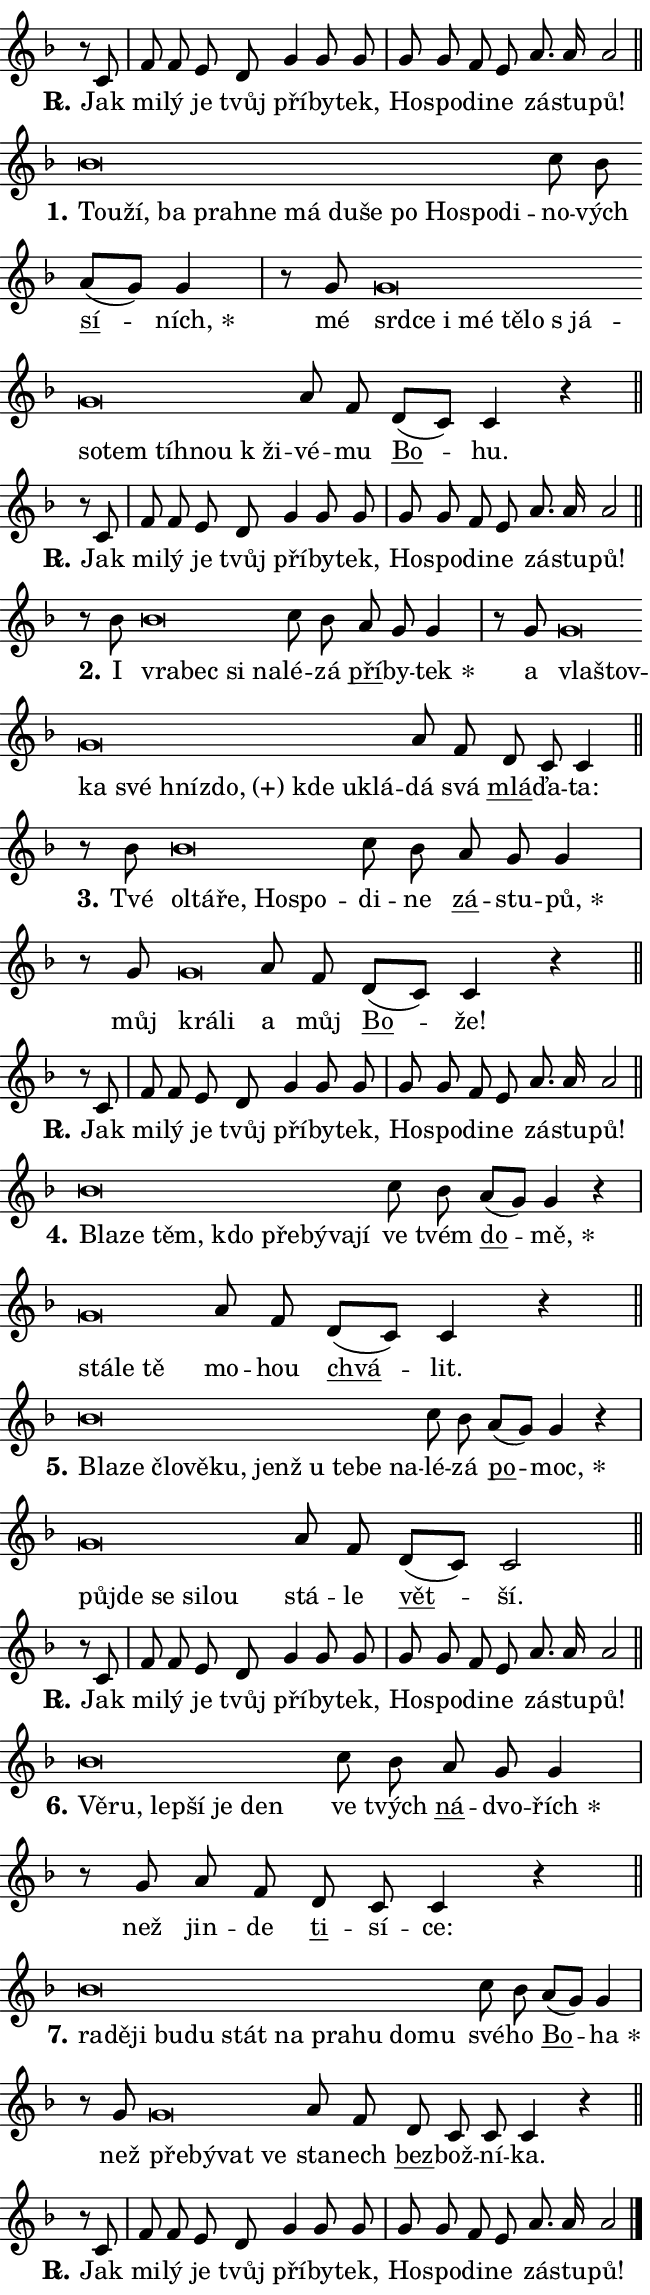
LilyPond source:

\version "2.24.0"
\header { tagline = "" }
\paper {
  indent = 0\cm
  top-margin = 0\cm
  right-margin = 0.13\cm % to fit lyric hyphens
  bottom-margin = 0\cm
  left-margin = 0\cm
  paper-width = 11\cm
  page-breaking = #ly:one-page-breaking
  system-system-spacing.basic-distance = #11
  score-system-spacing.basic-distance = #11
  ragged-last = ##f
}


%% Author: Thomas Morley
%% https://lists.gnu.org/archive/html/lilypond-user/2020-05/msg00002.html
#(define (line-position grob)
"Returns position of @var[grob} in current system:
   @code{'start}, if at first time-step
   @code{'end}, if at last time-step
   @code{'middle} otherwise
"
  (let* ((col (ly:item-get-column grob))
         (ln (ly:grob-object col 'left-neighbor))
         (rn (ly:grob-object col 'right-neighbor))
         (col-to-check-left (if (ly:grob? ln) ln col))
         (col-to-check-right (if (ly:grob? rn) rn col))
         (break-dir-left
           (and
             (ly:grob-property col-to-check-left 'non-musical #f)
             (ly:item-break-dir col-to-check-left)))
         (break-dir-right
           (and
             (ly:grob-property col-to-check-right 'non-musical #f)
             (ly:item-break-dir col-to-check-right))))
        (cond ((eqv? 1 break-dir-left) 'start)
              ((eqv? -1 break-dir-right) 'end)
              (else 'middle))))

#(define (tranparent-at-line-position vctor)
  (lambda (grob)
  "Relying on @code{line-position} select the relevant enry from @var{vctor}.
Used to determine transparency,"
    (case (line-position grob)
      ((end) (not (vector-ref vctor 0)))
      ((middle) (not (vector-ref vctor 1)))
      ((start) (not (vector-ref vctor 2))))))

noteHeadBreakVisibility =
#(define-music-function (break-visibility)(vector?)
"Makes @code{NoteHead}s transparent relying on @var{break-visibility}"
#{
  \override NoteHead.transparent =
    #(tranparent-at-line-position break-visibility)
#})

#(define delete-ledgers-for-transparent-note-heads
  (lambda (grob)
    "Reads whether a @code{NoteHead} is transparent.
If so this @code{NoteHead} is removed from @code{'note-heads} from
@var{grob}, which is supposed to be @code{LedgerLineSpanner}.
As a result ledgers are not printed for this @code{NoteHead}"
    (let* ((nhds-array (ly:grob-object grob 'note-heads))
           (nhds-list
             (if (ly:grob-array? nhds-array)
                 (ly:grob-array->list nhds-array)
                 '()))
           ;; Relies on the transparent-property being done before
           ;; Staff.LedgerLineSpanner.after-line-breaking is executed.
           ;; This is fragile ...
           (to-keep
             (remove
               (lambda (nhd)
                 (ly:grob-property nhd 'transparent #f))
               nhds-list)))
      ;; TODO find a better method to iterate over grob-arrays, similiar
      ;; to filter/remove etc for lists
      ;; For now rebuilt from scratch
      (set! (ly:grob-object grob 'note-heads)  '())
      (for-each
        (lambda (nhd)
          (ly:pointer-group-interface::add-grob grob 'note-heads nhd))
        to-keep))))

squashNotes = {
  \override NoteHead.X-extent = #'(-0.2 . 0.2)
  \override NoteHead.Y-extent = #'(-0.75 . 0)
  \override NoteHead.stencil =
    #(lambda (grob)
       (let ((pos (ly:grob-property grob 'staff-position)))
         (begin
           (if (< pos -7) (display "ERROR: Lower brevis then expected\n") (display ""))
           (if (<= pos -6) ly:text-interface::print ly:note-head::print))))
}
unSquashNotes = {
  \revert NoteHead.X-extent
  \revert NoteHead.Y-extent
  \revert NoteHead.stencil
}

hideNotes = \noteHeadBreakVisibility #begin-of-line-visible
unHideNotes = \noteHeadBreakVisibility #all-visible

% work-around for resetting accidentals
% https://lilypond.org/doc/v2.23/Documentation/notation/displaying-rhythms#unmetered-music
cadenzaMeasure = {
  \cadenzaOff
  \partial 1024 s1024
  \cadenzaOn
}

#(define-markup-command (accent layout props text) (markup?)
  "Underline accented syllable"
  (interpret-markup layout props
    #{\markup \override #'(offset . 4.3) \underline { #text }#}))

responsum = \markup \concat {
  "R" \hspace #-1.05 \path #0.1 #'((moveto 0 0.07) (lineto 0.9 0.8)) \hspace #0.05 "."
}

spaceSize = #0.6828661417322834 % exact space size for TeX Gyre Schola

\layout {
  \context {
    \Staff
    \remove "Time_signature_engraver"
    \override LedgerLineSpanner.after-line-breaking = #delete-ledgers-for-transparent-note-heads
  }
  \context {
    \Lyrics {
      \override LyricSpace.minimum-distance = \spaceSize
      \override LyricText.font-name = #"TeX Gyre Schola"
      \override LyricText.font-size = 1
      \override StanzaNumber.font-name = #"TeX Gyre Schola Bold"
      \override StanzaNumber.font-size = 1
    }
  }
  \context {
    \Score 
    \override NoteHead.text =
      #(lambda (grob) 
        (let ((pos (ly:grob-property grob 'staff-position)))
          #{\markup {
            \combine
              \halign #-0.55 \raise #(if (= pos -6) 0 0.5) \override #'(thickness . 2) \draw-line #'(3.2 . 0)
              \musicglyph "noteheads.sM1"
          }#}))
  }
}

% magnetic-lyrics.ily
%
%   written by
%     Jean Abou Samra <jean@abou-samra.fr>
%     Werner Lemberg <wl@gnu.org>
%
%   adapted by
%     Jiri Hon <jiri.hon@gmail.com>
%
% Version 2022-Apr-15

% https://www.mail-archive.com/lilypond-user@gnu.org/msg149350.html

#(define (Left_hyphen_pointer_engraver context)
   "Collect syllable-hyphen-syllable occurrences in lyrics and store
them in properties.  This engraver only looks to the left.  For
example, if the lyrics input is @code{foo -- bar}, it does the
following.

@itemize @bullet
@item
Set the @code{text} property of the @code{LyricHyphen} grob between
@q{foo} and @q{bar} to @code{foo}.

@item
Set the @code{left-hyphen} property of the @code{LyricText} grob with
text @q{foo} to the @code{LyricHyphen} grob between @q{foo} and
@q{bar}.
@end itemize

Use this auxiliary engraver in combination with the
@code{lyric-@/text::@/apply-@/magnetic-@/offset!} hook."
   (let ((hyphen #f)
         (text #f))
     (make-engraver
      (acknowledgers
       ((lyric-syllable-interface engraver grob source-engraver)
        (set! text grob)))
      (end-acknowledgers
       ((lyric-hyphen-interface engraver grob source-engraver)
        ;(when (not (grob::has-interface grob 'lyric-space-interface))
          (set! hyphen grob)));)
      ((stop-translation-timestep engraver)
       (when (and text hyphen)
         (ly:grob-set-object! text 'left-hyphen hyphen))
       (set! text #f)
       (set! hyphen #f)))))

#(define (lyric-text::apply-magnetic-offset! grob)
   "If the space between two syllables is less than the value in
property @code{LyricText@/.details@/.squash-threshold}, move the right
syllable to the left so that it gets concatenated with the left
syllable.

Use this function as a hook for
@code{LyricText@/.after-@/line-@/breaking} if the
@code{Left_@/hyphen_@/pointer_@/engraver} is active."
   (let ((hyphen (ly:grob-object grob 'left-hyphen #f)))
     (when hyphen
       (let ((left-text (ly:spanner-bound hyphen LEFT)))
         (when (grob::has-interface left-text 'lyric-syllable-interface)
           (let* ((common (ly:grob-common-refpoint grob left-text X))
                  (this-x-ext (ly:grob-extent grob common X))
                  (left-x-ext
                   (begin
                     ;; Trigger magnetism for left-text.
                     (ly:grob-property left-text 'after-line-breaking)
                     (ly:grob-extent left-text common X)))
                  ;; `delta` is the gap width between two syllables.
                  (delta (- (interval-start this-x-ext)
                            (interval-end left-x-ext)))
                  (details (ly:grob-property grob 'details))
                  (threshold (assoc-get 'squash-threshold details 0.2)))
             (when (< delta threshold)
               (let* (;; We have to manipulate the input text so that
                      ;; ligatures crossing syllable boundaries are not
                      ;; disabled.  For languages based on the Latin
                      ;; script this is essentially a beautification.
                      ;; However, for non-Western scripts it can be a
                      ;; necessity.
                      (lt (ly:grob-property left-text 'text))
                      (rt (ly:grob-property grob 'text))
                      (is-space (grob::has-interface hyphen 'lyric-space-interface))
                      (space (if is-space " " ""))
                      (extra-delta (if is-space spaceSize 0))
                      ;; Append new syllable.
                      (ltrt-space (if (and (string? lt) (string? rt))
                                (string-append lt space rt)
                                (make-concat-markup (list lt space rt))))
                      ;; Right-align `ltrt` to the right side.
                      (ltrt-space-markup (grob-interpret-markup
                               grob
                               (make-translate-markup
                                (cons (interval-length this-x-ext) 0)
                                (make-right-align-markup ltrt-space)))))
                 (begin
                   ;; Don't print `left-text`.
                   (ly:grob-set-property! left-text 'stencil #f)
                   ;; Set text and stencil (which holds all collected
                   ;; syllables so far) and shift it to the left.
                   (ly:grob-set-property! grob 'text ltrt-space)
                   (ly:grob-set-property! grob 'stencil ltrt-space-markup)
                   (ly:grob-translate-axis! grob (- (- delta extra-delta)) X))))))))))


#(define (lyric-hyphen::displace-bounds-first grob)
   ;; Make very sure this callback isn't triggered too early.
   (let ((left (ly:spanner-bound grob LEFT))
         (right (ly:spanner-bound grob RIGHT)))
     (ly:grob-property left 'after-line-breaking)
     (ly:grob-property right 'after-line-breaking)
     (ly:lyric-hyphen::print grob)))

squashThreshold = #0.4

\layout {
  \context {
    \Lyrics
    \consists #Left_hyphen_pointer_engraver
    \override LyricText.after-line-breaking =
      #lyric-text::apply-magnetic-offset!
    \override LyricHyphen.stencil = #lyric-hyphen::displace-bounds-first
    \override LyricText.details.squash-threshold = \squashThreshold
    \override LyricHyphen.minimum-distance = 0
    \override LyricHyphen.minimum-length = \squashThreshold
  }
}

squashText = \override LyricText.details.squash-threshold = 9999
unSquashText = \override LyricText.details.squash-threshold = \squashThreshold

leftText = \override LyricText.self-alignment-X = #LEFT
unLeftText = \revert LyricText.self-alignment-X

starOffset = #(lambda (grob) 
                (let ((x_offset (ly:self-alignment-interface::aligned-on-x-parent grob)))
                  (if (= x_offset 0) 0 (+ x_offset 1.2))))

star = #(define-music-function (syllable)(string?)
"Append star separator at the end of a syllable"
#{
  \once \override LyricText.X-offset = #starOffset
  \lyricmode { \markup {
    #syllable
    \override #'((font-name . "TeX Gyre Schola Bold")) \hspace #0.2 \lower #0.65 \larger "*"
  } }
#})

starAccent = #(define-music-function (syllable)(string?)
"Append star separator at the end of a syllable and make accent"
#{
  \once \override LyricText.X-offset = #starOffset
  \lyricmode { \markup {
    \accent #syllable
    \override #'((font-name . "TeX Gyre Schola Bold")) \hspace #0.2 \lower #0.65 \larger "*"
  } }
#})

breath = #(define-music-function (syllable)(string?)
"Append breathing indicator at the end of a syllable"
#{
  \lyricmode { \markup { #syllable "+" } }
#})

optionalBreath = #(define-music-function (syllable)(string?)
"Append optional breathing indicator at the end of a syllable"
#{
  \lyricmode { \markup { #syllable "(+)" } }
#})


\score {
    <<
        \new Voice = "melody" { \cadenzaOn \key f \major \relative { r8 c' \cadenzaMeasure \bar "|" f f e d \bar "" g4 g8 g \cadenzaMeasure \bar "|" g g f e \bar "" a8. a16 a2 \cadenzaMeasure \bar "||" \break } }
        \new Lyrics \lyricsto "melody" { \lyricmode { \set stanza = \responsum
Jak mi -- lý je tvůj pří -- by -- tek, Ho -- spo -- di -- ne zá -- stu -- pů! } }
    >>
    \layout {}
}

\score {
    <<
        \new Voice = "melody" { \cadenzaOn \key f \major \relative { \squashNotes bes'\breve*1/16 \hideNotes \breve*1/16 \bar "" \breve*1/16 \bar "" \breve*1/16 \bar "" \breve*1/16 \bar "" \breve*1/16 \bar "" \breve*1/16 \bar "" \breve*1/16 \bar "" \breve*1/16 \bar "" \breve*1/16 \bar "" \breve*1/16 \breve*1/16 \bar "" \unHideNotes \unSquashNotes c8 bes \bar "" a[( g)] g4 \cadenzaMeasure \bar "|" r8 g8 \squashNotes g\breve*1/16 \hideNotes \breve*1/16 \bar "" \breve*1/16 \bar "" \breve*1/16 \bar "" \breve*1/16 \bar "" \breve*1/16 \bar "" \breve*1/16 \bar "" \breve*1/16 \bar "" \breve*1/16 \bar "" \breve*1/16 \bar "" \breve*1/16 \breve*1/16 \bar "" \unHideNotes \unSquashNotes a8 f \bar "" d[( c)] c4 r \cadenzaMeasure \bar "||" \break } }
        \new Lyrics \lyricsto "melody" { \lyricmode { \set stanza = "1."
\leftText Tou -- \squashText ží, ba pra -- hne má du -- še po Ho -- spo -- di -- \unLeftText \unSquashText no -- vých \markup \accent sí -- \star ních, mé \leftText srd -- \squashText ce i mé tě -- lo "s já" -- so -- tem tíh -- nou "k ži" -- \unLeftText \unSquashText vé -- mu \markup \accent Bo -- hu. } }
    >>
    \layout {}
}

\score {
    <<
        \new Voice = "melody" { \cadenzaOn \key f \major \relative { r8 c' \cadenzaMeasure \bar "|" f f e d \bar "" g4 g8 g \cadenzaMeasure \bar "|" g g f e \bar "" a8. a16 a2 \cadenzaMeasure \bar "||" \break } }
        \new Lyrics \lyricsto "melody" { \lyricmode { \set stanza = \responsum
Jak mi -- lý je tvůj pří -- by -- tek, Ho -- spo -- di -- ne zá -- stu -- pů! } }
    >>
    \layout {}
}

\score {
    <<
        \new Voice = "melody" { \cadenzaOn \key f \major \relative { r8 bes'8 \squashNotes bes\breve*1/16 \hideNotes \breve*1/16 \bar "" \breve*1/16 \breve*1/16 \bar "" \unHideNotes \unSquashNotes c8 bes \bar "" a g g4 \cadenzaMeasure \bar "|" r8 g8 \squashNotes g\breve*1/16 \hideNotes \breve*1/16 \bar "" \breve*1/16 \bar "" \breve*1/16 \bar "" \breve*1/16 \bar "" \breve*1/16 \bar "" \breve*1/16 \bar "" \breve*1/16 \breve*1/16 \bar "" \unHideNotes \unSquashNotes a8 f \bar "" d c c4 \cadenzaMeasure \bar "||" \break } }
        \new Lyrics \lyricsto "melody" { \lyricmode { \set stanza = "2."
I \leftText vra -- \squashText bec si na -- \unLeftText \unSquashText lé -- zá \markup \accent pří -- by -- \star tek a \leftText vla -- \squashText štov -- ka své hníz -- \optionalBreath do, kde u -- klá -- \unLeftText \unSquashText dá svá \markup \accent mlá -- ďa -- ta: } }
    >>
    \layout {}
}

\score {
    <<
        \new Voice = "melody" { \cadenzaOn \key f \major \relative { r8 bes'8 \squashNotes bes\breve*1/16 \hideNotes \breve*1/16 \bar "" \breve*1/16 \bar "" \breve*1/16 \breve*1/16 \bar "" \unHideNotes \unSquashNotes c8 bes \bar "" a g g4 \cadenzaMeasure \bar "|" r8 g8 \squashNotes g\breve*1/16 \hideNotes \breve*1/16 \bar "" \unHideNotes \unSquashNotes a8 f \bar "" d[( c)] c4 r \cadenzaMeasure \bar "||" \break } }
        \new Lyrics \lyricsto "melody" { \lyricmode { \set stanza = "3."
Tvé \leftText ol -- \squashText tá -- ře, Ho -- spo -- \unLeftText \unSquashText di -- ne \markup \accent zá -- stu -- \star pů, můj \leftText krá -- \squashText li \unLeftText \unSquashText a můj \markup \accent Bo -- že! } }
    >>
    \layout {}
}

\score {
    <<
        \new Voice = "melody" { \cadenzaOn \key f \major \relative { r8 c' \cadenzaMeasure \bar "|" f f e d \bar "" g4 g8 g \cadenzaMeasure \bar "|" g g f e \bar "" a8. a16 a2 \cadenzaMeasure \bar "||" \break } }
        \new Lyrics \lyricsto "melody" { \lyricmode { \set stanza = \responsum
Jak mi -- lý je tvůj pří -- by -- tek, Ho -- spo -- di -- ne zá -- stu -- pů! } }
    >>
    \layout {}
}

\score {
    <<
        \new Voice = "melody" { \cadenzaOn \key f \major \relative { \squashNotes bes'\breve*1/16 \hideNotes \breve*1/16 \bar "" \breve*1/16 \bar "" \breve*1/16 \bar "" \breve*1/16 \bar "" \breve*1/16 \bar "" \breve*1/16 \breve*1/16 \bar "" \unHideNotes \unSquashNotes c8 bes \bar "" a[( g)] g4 r \cadenzaMeasure \bar "|" \squashNotes g\breve*1/16 \hideNotes \breve*1/16 \breve*1/16 \bar "" \unHideNotes \unSquashNotes a8 f \bar "" d[( c)] c4 r \cadenzaMeasure \bar "||" \break } }
        \new Lyrics \lyricsto "melody" { \lyricmode { \set stanza = "4."
\leftText Bla -- \squashText ze těm, kdo pře -- bý -- va -- jí \unLeftText \unSquashText ve tvém \markup \accent do -- \star mě, \leftText stá -- \squashText le tě \unLeftText \unSquashText mo -- hou \markup \accent chvá -- lit. } }
    >>
    \layout {}
}

\score {
    <<
        \new Voice = "melody" { \cadenzaOn \key f \major \relative { \squashNotes bes'\breve*1/16 \hideNotes \breve*1/16 \bar "" \breve*1/16 \bar "" \breve*1/16 \bar "" \breve*1/16 \bar "" \breve*1/16 \bar "" \breve*1/16 \bar "" \breve*1/16 \bar "" \breve*1/16 \breve*1/16 \bar "" \unHideNotes \unSquashNotes c8 bes \bar "" a[( g)] g4 r \cadenzaMeasure \bar "|" \squashNotes g\breve*1/16 \hideNotes \breve*1/16 \bar "" \breve*1/16 \bar "" \breve*1/16 \breve*1/16 \bar "" \unHideNotes \unSquashNotes a8 f \bar "" d[( c)] c2 \cadenzaMeasure \bar "||" \break } }
        \new Lyrics \lyricsto "melody" { \lyricmode { \set stanza = "5."
\leftText Bla -- \squashText ze člo -- vě -- ku, jenž u te -- be na -- \unLeftText \unSquashText lé -- zá \markup \accent po -- \star moc, \leftText půj -- \squashText de se si -- lou \unLeftText \unSquashText stá -- le \markup \accent vět -- ší. } }
    >>
    \layout {}
}

\score {
    <<
        \new Voice = "melody" { \cadenzaOn \key f \major \relative { r8 c' \cadenzaMeasure \bar "|" f f e d \bar "" g4 g8 g \cadenzaMeasure \bar "|" g g f e \bar "" a8. a16 a2 \cadenzaMeasure \bar "||" \break } }
        \new Lyrics \lyricsto "melody" { \lyricmode { \set stanza = \responsum
Jak mi -- lý je tvůj pří -- by -- tek, Ho -- spo -- di -- ne zá -- stu -- pů! } }
    >>
    \layout {}
}

\score {
    <<
        \new Voice = "melody" { \cadenzaOn \key f \major \relative { \squashNotes bes'\breve*1/16 \hideNotes \breve*1/16 \bar "" \breve*1/16 \bar "" \breve*1/16 \bar "" \breve*1/16 \breve*1/16 \bar "" \unHideNotes \unSquashNotes c8 bes \bar "" a g g4 \cadenzaMeasure \bar "|" r8 g8 a8 f \bar "" d c c4 r \cadenzaMeasure \bar "||" \break } }
        \new Lyrics \lyricsto "melody" { \lyricmode { \set stanza = "6."
\leftText Vě -- \squashText ru, lep -- ší je den \unLeftText \unSquashText ve tvých \markup \accent ná -- dvo -- \star řích než jin -- de \markup \accent ti -- sí -- ce: } }
    >>
    \layout {}
}

\score {
    <<
        \new Voice = "melody" { \cadenzaOn \key f \major \relative { \squashNotes bes'\breve*1/16 \hideNotes \breve*1/16 \bar "" \breve*1/16 \bar "" \breve*1/16 \bar "" \breve*1/16 \bar "" \breve*1/16 \bar "" \breve*1/16 \bar "" \breve*1/16 \bar "" \breve*1/16 \bar "" \breve*1/16 \breve*1/16 \bar "" \unHideNotes \unSquashNotes c8 bes \bar "" a[( g)] g4 \cadenzaMeasure \bar "|" r8 g8 \squashNotes g\breve*1/16 \hideNotes \breve*1/16 \bar "" \breve*1/16 \breve*1/16 \bar "" \unHideNotes \unSquashNotes a8 f \bar "" d c c c4 r \cadenzaMeasure \bar "||" \break } }
        \new Lyrics \lyricsto "melody" { \lyricmode { \set stanza = "7."
\leftText ra -- \squashText dě -- ji bu -- du stát na pra -- hu do -- mu \unLeftText \unSquashText své -- ho \markup \accent Bo -- \star ha než \leftText pře -- \squashText bý -- vat ve \unLeftText \unSquashText sta -- nech \markup \accent bez -- bož -- ní -- ka. } }
    >>
    \layout {}
}

\score {
    <<
        \new Voice = "melody" { \cadenzaOn \key f \major \relative { r8 c' \cadenzaMeasure \bar "|" f f e d \bar "" g4 g8 g \cadenzaMeasure \bar "|" g g f e \bar "" a8. a16 a2 \cadenzaMeasure \bar "||" \break } \bar "|." }
        \new Lyrics \lyricsto "melody" { \lyricmode { \set stanza = \responsum
Jak mi -- lý je tvůj pří -- by -- tek, Ho -- spo -- di -- ne zá -- stu -- pů! } }
    >>
    \layout {}
}
